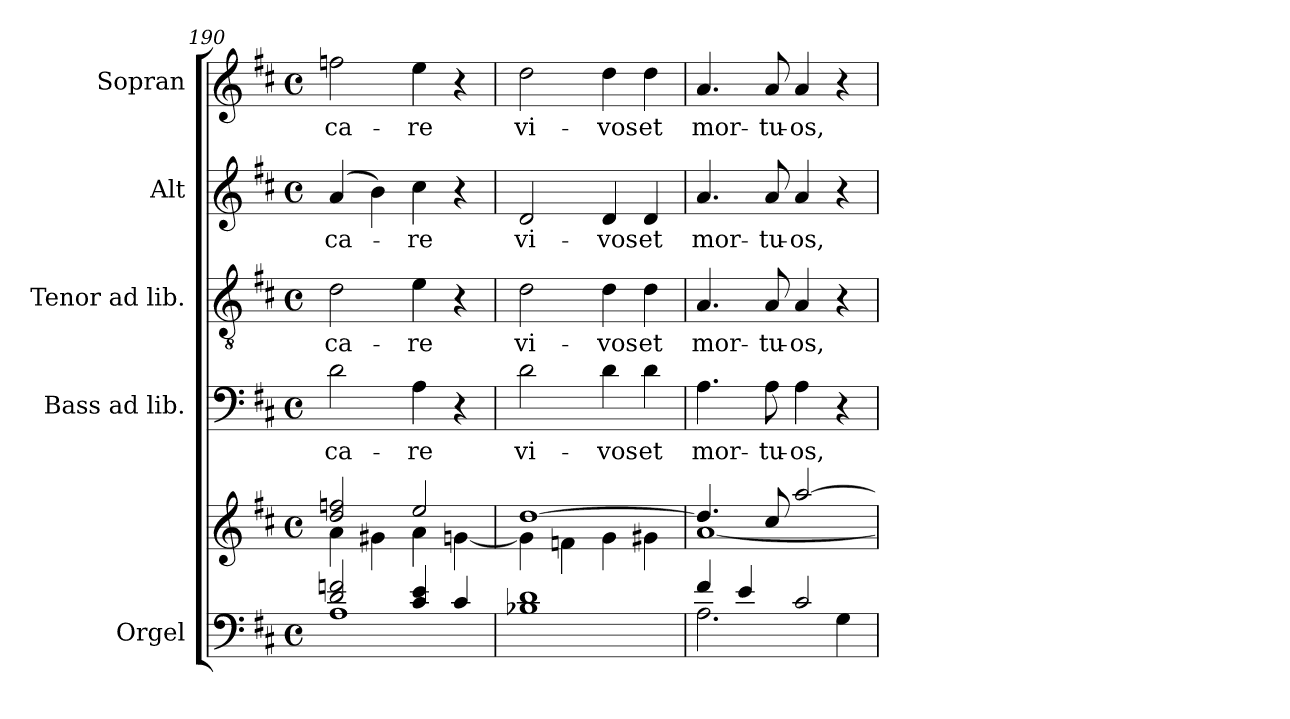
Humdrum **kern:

**kern	**kern	**kern	**text	**kern	**text	**kern	**text	**kern	**text
*part5	*part5	*part4	*part4	*part3	*part3	*part2	*part2	*part1	*part1
*staff6	*staff5	*staff4	*staff4	*staff3	*staff3	*staff2	*staff2	*staff1	*staff1
*I"Orgel	*	*I"Bass ad lib.	*	*I"Tenor ad lib.	*	*I"Alt	*	*I"Sopran	*
*I'Org.	*	*I'B.	*	*I'T.	*	*I'A.	*	*I'S.	*
*clefF4	*clefG2	*clefF4	*	*clefGv2	*	*clefG2	*	*clefG2	*
*k[f#c#]	*k[f#c#]	*k[f#c#]	*	*k[f#c#]	*	*k[f#c#]	*	*k[f#c#]	*
*D:	*D:	*D:	*	*D:	*	*D:	*	*D:	*
*M4/4	*M4/4	*M4/4	*	*M4/4	*	*M4/4	*	*M4/4	*
*met(c)	*met(c)	*met(c)	*	*met(c)	*	*met(c)	*	*met(c)	*
=190	=190	=190	=190	=190	=190	=190	=190	=190	=190
*^	*^	*	*	*	*	*	*	*	*
!	!	!	!	!	!LO:LY:b	!	!LO:LY:b	!	!LO:LY:b	!	!LO:LY:b
2d/ 2fn/	1A	2dd/ 2ffn/	4a\	2d\	-ca-	2d\	-ca-	(4a/	-ca-	2ffn\	-ca-
.	.	.	4g#X\	.	.	.	.	4b\)	.	.	.
!	!	!	!	!	!LO:LY:b	!	!LO:LY:b	!	!LO:LY:b	!	!LO:LY:b
4c#/ 4e/	.	2ee/	4a\	4A\	-re	4e\	-re	4cc#\	-re	4ee\	-re
4c#/	.	.	[<4gn\	4r	.	4r	.	4r	.	4r	.
=191	=191	=191	=191	=191	=191	=191	=191	=191	=191	=191	=191
!	!	!	!	!	!LO:LY:b	!	!LO:LY:b	!	!LO:LY:b	!	!LO:LY:b
1d	1B-X	[>1dd	4g\]	2d\	vi-	2d\	vi-	2d/	vi-	2dd\	vi-
.	.	.	4fn\	.	.	.	.	.	.	.	.
!	!	!	!	!	!LO:LY:b	!	!LO:LY:b	!	!LO:LY:b	!	!LO:LY:b
.	.	.	4g\	4d\	-vos	4d\	-vos	4d/	-vos	4dd\	-vos
!	!	!	!	!	!LO:LY:b	!	!LO:LY:b	!	!LO:LY:b	!	!LO:LY:b
.	.	.	4g#X\	4d\	et	4d\	et	4d/	et	4dd\	et
=192	=192	=192	=192	=192	=192	=192	=192	=192	=192	=192	=192
!	!	!	!	!	!LO:LY:b	!	!LO:LY:b	!	!LO:LY:b	!	!LO:LY:b
4f#/	2.A\	4.dd/]	[<1a	4.A\	mor-	4.A/	mor-	4.a/	mor-	4.a/	mor-
4e/	.	.	.	.	.	.	.	.	.	.	.
!	!	!	!	!	!LO:LY:b	!	!LO:LY:b	!	!LO:LY:b	!	!LO:LY:b
.	.	8cc#/	.	8A\	-tu-	8A/	-tu-	8a/	-tu-	8a/	-tu-
!	!	!	!	!	!LO:LY:b	!	!LO:LY:b	!	!LO:LY:b	!	!LO:LY:b
2c#/	.	[>2aa/	.	4A\	-os,	4A/	-os,	4a/	-os,	4a/	-os,
.	4G\	.	.	4r	.	4r	.	4r	.	4r	.
*v	*v	*	*	*	*	*	*	*	*	*	*
*	*v	*v	*	*	*	*	*	*	*	*
=	=	=	=	=	=	=	=	=	=
*-	*-	*-	*-	*-	*-	*-	*-	*-	*-
